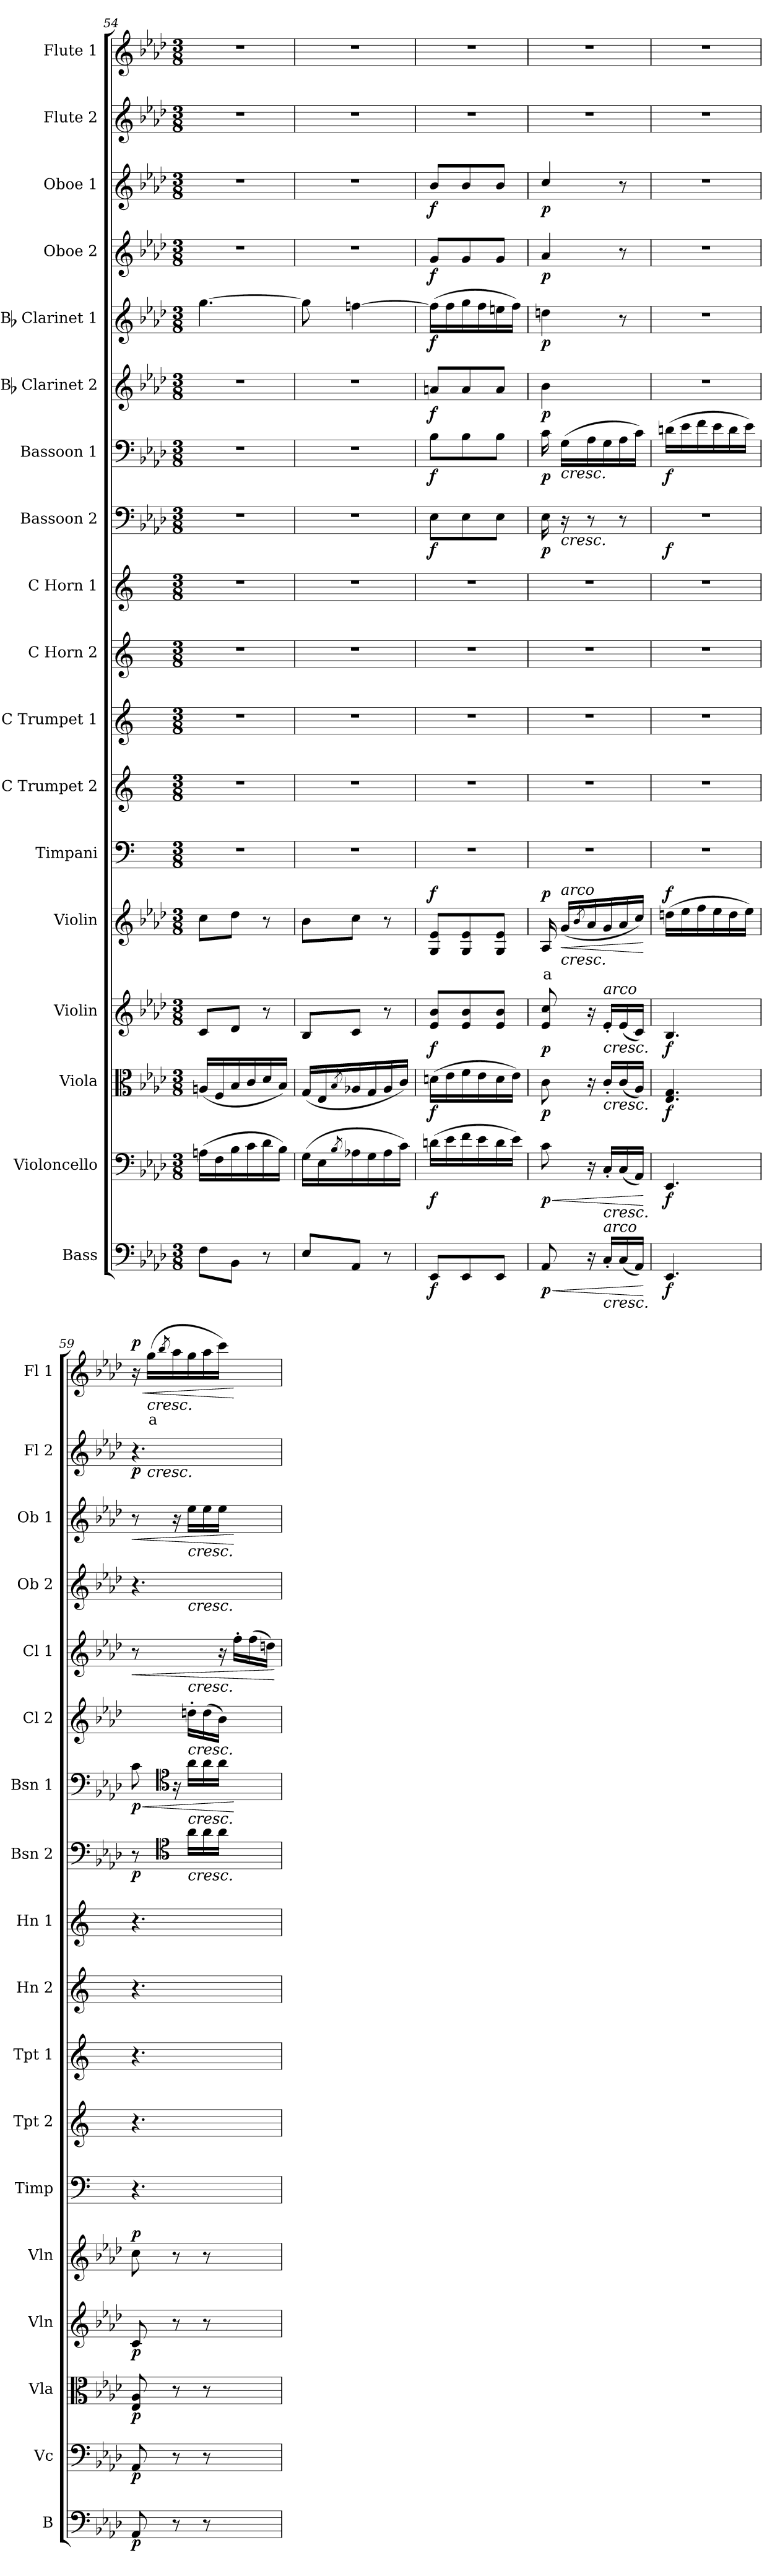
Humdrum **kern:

**kern	**dynam	**kern	**dynam	**kern	**dynam	**kern	**dynam	**kern	**text	**dynam	**kern	**kern	**kern	**kern	**kern	**kern	**dynam	**kern	**dynam	**kern	**dynam	**kern	**dynam	**kern	**dynam	**kern	**dynam	**kern	**dynam	**kern	**text	**dynam
*part18	*part18	*part17	*part17	*part16	*part16	*part15	*part15	*part14	*part14	*part14	*part13	*part12	*part11	*part10	*part9	*part8	*part8	*part7	*part7	*part6	*part6	*part5	*part5	*part4	*part4	*part3	*part3	*part2	*part2	*part1	*part1	*part1
*staff18	*staff18	*staff17	*staff17	*staff16	*staff16	*staff15	*staff15	*staff14	*staff14	*staff14	*staff13	*staff12	*staff11	*staff10	*staff9	*staff8	*staff8	*staff7	*staff7	*staff6	*staff6	*staff5	*staff5	*staff4	*staff4	*staff3	*staff3	*staff2	*staff2	*staff1	*staff1	*staff1
*I"Bass	*	*I"Violoncello	*	*I"Viola	*	*I"Violin	*	*I"Violin	*	*	*I"Timpani	*I"C Trumpet 2	*I"C Trumpet 1	*I"C Horn 2	*I"C Horn 1	*I"Bassoon 2	*	*I"Bassoon 1	*	*I"Bb Clarinet 2	*	*I"Bb Clarinet 1	*	*I"Oboe 2	*	*I"Oboe 1	*	*I"Flute 2	*	*I"Flute 1	*	*
*I'B	*	*I'Vc	*	*I'Vla	*	*I'Vln	*	*I'Vln	*	*	*I'Timp	*I'Tpt 2	*I'Tpt 1	*I'Hn 2	*I'Hn 1	*I'Bsn 2	*	*I'Bsn 1	*	*I'Cl 2	*	*I'Cl 1	*	*I'Ob 2	*	*I'Ob 1	*	*I'Fl 2	*	*I'Fl 1	*	*
*clefF4	*	*clefF4	*	*clefC3	*	*clefG2	*	*clefG2	*	*	*clefF4	*clefG2	*clefG2	*clefG2	*clefG2	*clefF4	*	*clefF4	*	*clefG2	*	*clefG2	*	*clefG2	*	*clefG2	*	*clefG2	*	*clefG2	*	*
*ITrd7c12	*	*	*	*	*	*	*	*	*	*	*	*	*	*ITrd7c12	*ITrd7c12	*	*	*	*	*ITrd1c2	*	*ITrd1c2	*	*	*	*	*	*	*	*	*	*
*k[b-e-a-d-]	*	*k[b-e-a-d-]	*	*k[b-e-a-d-]	*	*k[b-e-a-d-]	*	*k[b-e-a-d-]	*	*	*k[]	*k[]	*k[]	*k[]	*k[]	*k[b-e-a-d-]	*	*k[b-e-a-d-]	*	*k[b-e-a-d-g-c-]	*	*k[b-e-a-d-g-c-]	*	*k[b-e-a-d-]	*	*k[b-e-a-d-]	*	*k[b-e-a-d-]	*	*k[b-e-a-d-]	*	*
*M3/8	*	*M3/8	*	*M3/8	*	*M3/8	*	*M3/8	*	*	*M3/8	*M3/8	*M3/8	*M3/8	*M3/8	*M3/8	*	*M3/8	*	*M3/8	*	*M3/8	*	*M3/8	*	*M3/8	*	*M3/8	*	*M3/8	*	*
=54	=54	=54	=54	=54	=54	=54	=54	=54	=54	=54	=54	=54	=54	=54	=54	=54	=54	=54	=54	=54	=54	=54	=54	=54	=54	=54	=54	=54	=54	=54	=54	=54
8FFL	.	(16AnLL	.	(16AnLL	.	8cL	.	8ccL	.	.	4.r	4.r	4.r	4.r	4.r	4.r	.	4.r	.	4.r	.	[4.ff	.	4.r	.	4.r	.	4.r	.	4.r	.	.
.	.	16F	.	16F	.	.	.	.	.	.	.	.	.	.	.	.	.	.	.	.	.	.	.	.	.	.	.	.	.	.	.	.
8BBB-J	.	16B-	.	16B-	.	8d-J	.	8dd-J	.	.	.	.	.	.	.	.	.	.	.	.	.	.	.	.	.	.	.	.	.	.	.	.
.	.	16c	.	16c	.	.	.	.	.	.	.	.	.	.	.	.	.	.	.	.	.	.	.	.	.	.	.	.	.	.	.	.
8r	.	16d-	.	16d-	.	8r	.	8r	.	.	.	.	.	.	.	.	.	.	.	.	.	.	.	.	.	.	.	.	.	.	.	.
.	.	16B-JJ)	.	16B-JJ)	.	.	.	.	.	.	.	.	.	.	.	.	.	.	.	.	.	.	.	.	.	.	.	.	.	.	.	.
=55	=55	=55	=55	=55	=55	=55	=55	=55	=55	=55	=55	=55	=55	=55	=55	=55	=55	=55	=55	=55	=55	=55	=55	=55	=55	=55	=55	=55	=55	=55	=55	=55
8EE-L	.	(16GLL	.	(16GLL	.	8B-L	.	8b-L	.	.	4.r	4.r	4.r	4.r	4.r	4.r	.	4.r	.	4.r	.	8ff]	.	4.r	.	4.r	.	4.r	.	4.r	.	.
.	.	16E-	.	16E-	.	.	.	.	.	.	.	.	.	.	.	.	.	.	.	.	.	.	.	.	.	.	.	.	.	.	.	.
.	.	8qB-	.	8qB-	.	.	.	.	.	.	.	.	.	.	.	.	.	.	.	.	.	.	.	.	.	.	.	.	.	.	.	.
8AAA-J	.	16A-X	.	16A-X	.	8cJ	.	8ccJ	.	.	.	.	.	.	.	.	.	.	.	.	.	[4ee-X	.	.	.	.	.	.	.	.	.	.
.	.	16G	.	16G	.	.	.	.	.	.	.	.	.	.	.	.	.	.	.	.	.	.	.	.	.	.	.	.	.	.	.	.
8r	.	16A-	.	16A-	.	8r	.	8r	.	.	.	.	.	.	.	.	.	.	.	.	.	.	.	.	.	.	.	.	.	.	.	.
.	.	16cJJ)	.	16cJJ)	.	.	.	.	.	.	.	.	.	.	.	.	.	.	.	.	.	.	.	.	.	.	.	.	.	.	.	.
=56	=56	=56	=56	=56	=56	=56	=56	=56	=56	=56	=56	=56	=56	=56	=56	=56	=56	=56	=56	=56	=56	=56	=56	=56	=56	=56	=56	=56	=56	=56	=56	=56
!	!LO:DY:b	!	!LO:DY:b	!	!LO:DY:b	!	!LO:DY:b	!	!	!LO:DY:b	!	!	!	!	!	!	!LO:DY:b	!	!LO:DY:b	!	!LO:DY:b	!	!LO:DY:b	!	!LO:DY:b	!	!LO:DY:b	!	!	!	!	!
8EEE-L	f	(16dnLL	f	(16dnLL	f	8e-/ 8b-/L	f	8G/ 8e-/L	.	f	4.r	4.r	4.r	4.r	4.r	8E-L	f	8B-L	f	8gnL	f	(16ee-LL]	f	8g/L	f	8b-/L	f	4.r	.	4.r	.	.
.	.	16e-	.	16e-	.	.	.	.	.	.	.	.	.	.	.	.	.	.	.	.	.	16ee-	.	.	.	.	.	.	.	.	.	.
8EEE-	.	16f	.	16f	.	8e-/ 8b-/	.	8G/ 8e-/	.	.	.	.	.	.	.	8E-	.	8B-	.	8g	.	16ff	.	8g/	.	8b-/	.	.	.	.	.	.
.	.	16e-	.	16e-	.	.	.	.	.	.	.	.	.	.	.	.	.	.	.	.	.	16ee-	.	.	.	.	.	.	.	.	.	.
8EEE-J	.	16d	.	16d	.	8e-/ 8b-/J	.	8G/ 8e-/J	.	.	.	.	.	.	.	8E-J	.	8B-J	.	8gJ	.	16ddn	.	8g/J	.	8b-/J	.	.	.	.	.	.
.	.	16e-JJ)	.	16e-JJ)	.	.	.	.	.	.	.	.	.	.	.	.	.	.	.	.	.	16ee-JJ)	.	.	.	.	.	.	.	.	.	.
=57	=57	=57	=57	=57	=57	=57	=57	=57	=57	=57	=57	=57	=57	=57	=57	=57	=57	=57	=57	=57	=57	=57	=57	=57	=57	=57	=57	=57	=57	=57	=57	=57
!	!LO:HP:b	!	!LO:HP:b	!	!	!	!	!	!	!	!	!	!	!	!	!	!	!	!	!	!	!	!	!	!	!	!	!	!	!	!	!
!	!LO:DY:n=1:b	!	!LO:DY:n=1:b	!	!LO:DY:b	!	!LO:DY:b	!	!LO:LY:b	!LO:DY:b	!	!	!	!	!	!	!LO:DY:b	!	!LO:DY:b	!	!LO:DY:b	!	!LO:DY:b	!	!LO:DY:b	!	!LO:DY:b	!	!	!	!	!
8AAA-	< p	8c	< p	8c	p	8e-/ 8cc/	p	16A-	a	p	4.r	4.r	4.r	4.r	4.r	16E-	p	16c	p	4a-	p	4ccn	p	4a-/	p	4cc/	p	4.r	.	4.r	.	.
!	!	!	!	!	!	!	!	!	!	!	!	!	!	!	!	!	!	!LO:TX:b:i:t=cresc.	!	!	!	!	!	!	!	!	!	!	!	!	!	!
!	!	!	!	!	!	!	!	!	!	!	!	!	!	!	!	!LO:TX:b:i:t=cresc.	!	!	!	!	!	!	!	!	!	!	!	!	!	!	!	!
!	!	!	!	!	!	!	!	!LO:TX:a:i:t=arco	!	!	!	!	!	!	!	!	!	!	!	!	!	!	!	!	!	!	!	!	!	!	!	!
!	!	!	!	!	!	!	!	!LO:TX:b:i:t=cresc.	!	!	!	!	!	!	!	!	!	!	!	!	!	!	!	!	!	!	!	!	!	!	!	!
!	!	!	!	!	!	!	!	!	!	!LO:HP:b	!	!	!	!	!	!	!	!	!	!	!	!	!	!	!	!	!	!	!	!	!	!
.	.	.	.	.	.	.	.	(16gLL	.	<	.	.	.	.	.	16r	.	(16GLL	.	.	.	.	.	.	.	.	.	.	.	.	.	.
.	.	.	.	.	.	.	.	8qb-	.	.	.	.	.	.	.	.	.	.	.	.	.	.	.	.	.	.	.	.	.	.	.	.
16r	.	16r	.	16r	.	16r	.	16a-	.	.	.	.	.	.	.	8r	.	16A-	.	.	.	.	.	.	.	.	.	.	.	.	.	.
!	!	!	!	!	!	!LO:TX:b:i:t=cresc.	!	!	!	!	!	!	!	!	!	!	!	!	!	!	!	!	!	!	!	!	!	!	!	!	!	!
!	!	!	!	!	!	!LO:TX:a:i:t=arco	!	!	!	!	!	!	!	!	!	!	!	!	!	!	!	!	!	!	!	!	!	!	!	!	!	!
!	!	!	!	!LO:TX:b:i:t=cresc.	!	!	!	!	!	!	!	!	!	!	!	!	!	!	!	!	!	!	!	!	!	!	!	!	!	!	!	!
!	!	!LO:TX:b:i:t=cresc.	!	!	!	!	!	!	!	!	!	!	!	!	!	!	!	!	!	!	!	!	!	!	!	!	!	!	!	!	!	!
!LO:TX:b:i:t=cresc.	!	!	!	!	!	!	!	!	!	!	!	!	!	!	!	!	!	!	!	!	!	!	!	!	!	!	!	!	!	!	!	!
!LO:TX:a:i:t=arco	!	!	!	!	!	!	!	!	!	!	!	!	!	!	!	!	!	!	!	!	!	!	!	!	!	!	!	!	!	!	!	!
16CC'LL	.	16C'LL	.	16c'LL	.	16e-'LL	.	16g	.	.	.	.	.	.	.	.	.	16G	.	.	.	.	.	.	.	.	.	.	.	.	.	.
(16CC	.	(16C	.	(16c	.	(16e-	.	16a-	.	.	.	.	.	.	.	8r	.	16A-	.	8ryy	.	8r	.	8r	.	8r	.	.	.	.	.	.
16AAA-JJ)	.	16AA-JJ)	.	16A-JJ)	.	16cJJ)	.	16ccJJ)	.	.	.	.	.	.	.	.	.	16cJJ)	.	.	.	.	.	.	.	.	.	.	.	.	.	.
.	[	.	[	.	.	.	.	.	.	[	.	.	.	.	.	.	.	.	.	.	.	.	.	.	.	.	.	.	.	.	.	.
=58	=58	=58	=58	=58	=58	=58	=58	=58	=58	=58	=58	=58	=58	=58	=58	=58	=58	=58	=58	=58	=58	=58	=58	=58	=58	=58	=58	=58	=58	=58	=58	=58
!	!LO:DY:b	!	!LO:DY:b	!	!LO:DY:b	!	!LO:DY:b	!	!	!LO:DY:b	!	!	!	!	!	!	!LO:DY:b	!	!LO:DY:b	!	!	!	!	!	!	!	!	!	!	!	!	!
4.EEE-	f	4.EE-	f	4.E-/ 4.G/	f	4.B-	f	(16ddnLL	.	f	4.r	4.r	4.r	4.r	4.r	4.r	f	(16dnLL	f	4.r	.	4.r	.	4.r	.	4.r	.	4.r	.	4.r	.	.
.	.	.	.	.	.	.	.	16ee-	.	.	.	.	.	.	.	.	.	16e-	.	.	.	.	.	.	.	.	.	.	.	.	.	.
.	.	.	.	.	.	.	.	16ff	.	.	.	.	.	.	.	.	.	16f	.	.	.	.	.	.	.	.	.	.	.	.	.	.
.	.	.	.	.	.	.	.	16ee-	.	.	.	.	.	.	.	.	.	16e-	.	.	.	.	.	.	.	.	.	.	.	.	.	.
.	.	.	.	.	.	.	.	16dd	.	.	.	.	.	.	.	.	.	16d	.	.	.	.	.	.	.	.	.	.	.	.	.	.
.	.	.	.	.	.	.	.	16ee-JJ)	.	.	.	.	.	.	.	.	.	16e-JJ)	.	.	.	.	.	.	.	.	.	.	.	.	.	.
=59	=59	=59	=59	=59	=59	=59	=59	=59	=59	=59	=59	=59	=59	=59	=59	=59	=59	=59	=59	=59	=59	=59	=59	=59	=59	=59	=59	=59	=59	=59	=59	=59
!	!LO:DY:b	!	!LO:DY:b	!	!LO:DY:b	!	!LO:DY:b	!	!	!LO:DY:b	!	!	!	!	!	!	!LO:DY:b	!	!LO:HP:b	!	!	!	!LO:HP:b	!	!	!	!LO:HP:b	!	!	!	!	!LO:HP:b
!	!	!	!	!	!	!	!	!	!	!	!	!	!	!	!	!	!	!	!LO:DY:n=1:b	!	!	!	!	!	!	!	!	!	!LO:DY:b	!	!	!LO:DY:n=1:b
*	*	*	*	*	*	*	*	*	*	*	*	*	*	*	*	*	*	*	*	*	*	*^	*	*^	*	*	*	*^	*	*	*	*
8AAA-	p	8AA-	p	8E-/ 8A-/	p	8c	p	8cc	.	p	4.r	4.r	4.r	4.r	4.r	8r	p	8c	< p	8.ryy	.	8r	8.ryy	<	4.r	8.ryy	.	8r	<	4.r	16ryy	p	16r	.	< p
!	!	!	!	!	!	!	!	!	!	!	!	!	!	!	!	!	!	!	!	!	!	!	!	!	!	!	!	!	!	!	!	!	!LO:TX:b:i:t=cresc.	!	!
!	!	!	!	!	!	!	!	!	!	!	!	!	!	!	!	!	!	!	!	!	!	!	!	!	!	!	!	!	!	!	!LO:TX:b:i:t=cresc.	!	!	!	!
!	!	!	!	!	!	!	!	!	!	!	!	!	!	!	!	!	!	!	!	!	!	!	!	!	!	!	!	!	!	!	!	!	!	!LO:LY:b	!
.	.	.	.	.	.	.	.	.	.	.	.	.	.	.	.	.	.	.	.	.	.	.	.	.	.	.	.	.	.	.	2ryy	.	(16ggLL	a	.
*	*	*	*	*	*	*	*	*	*	*	*	*	*	*	*	*clefC4	*	*clefC4	*	*	*	*	*	*	*	*	*	*	*	*	*	*	*	*	*
.	.	.	.	.	.	.	.	.	.	.	.	.	.	.	.	.	.	.	.	.	.	.	.	.	.	.	.	.	.	.	.	.	8qbb-	.	.
8r	.	8r	.	8r	.	8r	.	8r	.	.	.	.	.	.	.	16ryy	.	16r	.	.	.	8.ryy	.	.	.	.	.	16r	.	.	.	.	16aa-	.	.
!	!	!	!	!	!	!	!	!	!	!	!	!	!	!	!	!	!	!	!	!	!	!	!	!	!	!	!	!LO:TX:b:i:t=cresc.	!	!	!	!	!	!	!
!	!	!	!	!	!	!	!	!	!	!	!	!	!	!	!	!	!	!	!	!	!	!	!	!	!	!LO:TX:b:i:t=cresc.	!	!	!	!	!	!	!	!	!
!	!	!	!	!	!	!	!	!	!	!	!	!	!	!	!	!	!	!	!	!	!	!	!LO:TX:b:i:t=cresc.	!	!	!	!	!	!	!	!	!	!	!	!
!	!	!	!	!	!	!	!	!	!	!	!	!	!	!	!	!	!	!	!	!LO:TX:b:i:t=cresc.	!	!	!	!	!	!	!	!	!	!	!	!	!	!	!
!	!	!	!	!	!	!	!	!	!	!	!	!	!	!	!	!	!	!LO:TX:b:i:t=cresc.	!	!	!	!	!	!	!	!	!	!	!	!	!	!	!	!	!
!	!	!	!	!	!	!	!	!	!	!	!	!	!	!	!	!LO:TX:b:i:t=cresc.	!	!	!	!	!	!	!	!	!	!	!	!	!	!	!	!	!	!	!
.	.	.	.	.	.	.	.	.	.	.	.	.	.	.	.	16a-LL	.	16a-LL	.	16ccn'LL	.	.	4.ryy	.	.	4.ryy	.	16ee-LL	.	.	.	.	16gg	.	.
8r	.	8r	.	8r	.	8r	.	8r	.	.	.	.	.	.	.	16a-	.	16a-	.	(16cc	.	.	.	.	.	.	.	16ee-	.	.	.	.	16aa-	.	.
.	.	.	.	.	.	.	.	.	.	.	.	.	.	.	.	16a-JJ	.	16a-JJ	.	16a-JJ)	.	16r	.	.	.	.	.	16ee-JJ	.	.	.	.	16cccJJ)	.	.
8.ryy	.	8.ryy	.	8.ryy	.	8.ryy	.	8.ryy	.	.	8.ryy	8.ryy	8.ryy	8.ryy	8.ryy	8.ryy	.	8.ryy	[	8.ryy	.	16ee-'LL	.	.	8.ryy	.	.	8.ryy	[	8.ryy	.	.	8.ryy	.	[
.	.	.	.	.	.	.	.	.	.	.	.	.	.	.	.	.	.	.	.	.	.	(16ee-	.	.	.	.	.	.	.	.	.	.	.	.	.
.	.	.	.	.	.	.	.	.	.	.	.	.	.	.	.	.	.	.	.	.	.	16ccJJ)	.	.	.	.	.	.	.	.	.	.	.	.	.
.	.	.	.	.	.	.	.	.	.	.	.	.	.	.	.	.	.	.	.	.	.	.	.	[	.	.	.	.	.	.	.	.	.	.	.
*	*	*	*	*	*	*	*	*	*	*	*	*	*	*	*	*	*	*	*	*	*	*v	*v	*	*	*	*	*	*	*v	*v	*	*	*	*
*	*	*	*	*	*	*	*	*	*	*	*	*	*	*	*	*	*	*	*	*	*	*	*	*v	*v	*	*	*	*	*	*	*	*
=	=	=	=	=	=	=	=	=	=	=	=	=	=	=	=	=	=	=	=	=	=	=	=	=	=	=	=	=	=	=	=	=
*-	*-	*-	*-	*-	*-	*-	*-	*-	*-	*-	*-	*-	*-	*-	*-	*-	*-	*-	*-	*-	*-	*-	*-	*-	*-	*-	*-	*-	*-	*-	*-	*-
